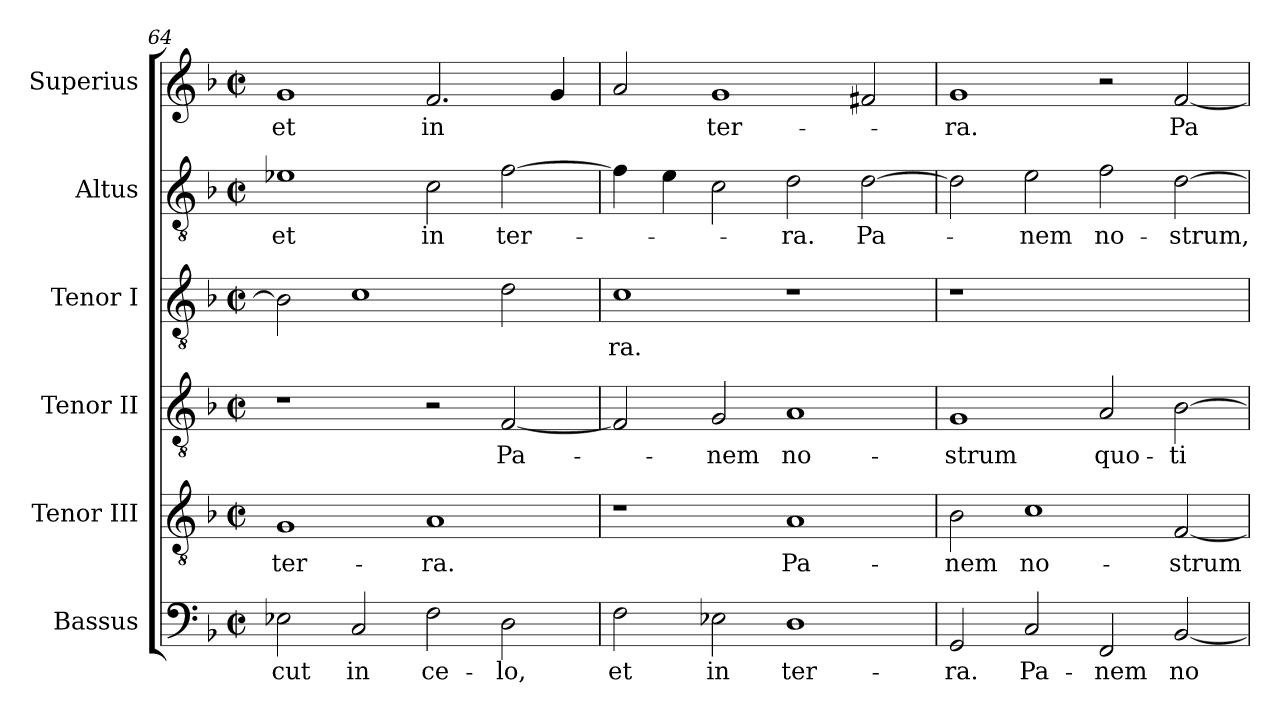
**kern	**text	**kern	**text	**kern	**text	**kern	**text	**kern	**text	**kern	**text
*part6	*part6	*part5	*part5	*part4	*part4	*part3	*part3	*part2	*part2	*part1	*part1
*staff6	*staff6	*staff5	*staff5	*staff4	*staff4	*staff3	*staff3	*staff2	*staff2	*staff1	*staff1
*I"Bassus	*	*I"Tenor III	*	*I"Tenor II	*	*I"Tenor I	*	*I"Altus	*	*I"Superius	*
*I'B.	*	*I'T.	*	*I'T.	*	*I'T.	*	*	*	*I'S.	*
*clefF4	*	*clefGv2	*	*clefGv2	*	*clefGv2	*	*clefGv2	*	*clefG2	*
*	*	*ITrd7c12	*	*ITrd7c12	*	*ITrd7c12	*	*ITrd7c12	*	*	*
*k[b-]	*	*k[b-]	*	*k[b-]	*	*k[b-]	*	*k[b-]	*	*k[b-]	*
*F:	*	*F:	*	*F:	*	*F:	*	*F:	*	*F:	*
*M2/2	*	*M2/2	*	*M2/2	*	*M2/2	*	*M2/2	*	*M2/2	*
*met(c|)	*	*met(c|)	*	*met(c|)	*	*met(c|)	*	*met(c|)	*	*met(c|)	*
=64	=64	=64	=64	=64	=64	=64	=64	=64	=64	=64	=64
!	!LO:LY:b:color=#000000	!	!	!	!	!	!	!	!	!	!
!	!	!	!LO:LY:b:color=#000000	!	!	!	!	!	!	!	!
!	!	!	!	!	!	!	!	!	!LO:LY:b:color=#000000	!	!
!	!	!	!	!	!	!	!	!	!	!	!LO:LY:b:color=#000000
2E-Xi\	-cut	1GGi	ter-	1r	.	2BB-i\]	.	1E-Xi	et	1gi	et
!	!LO:LY:b:color=#000000	!	!	!	!	!	!	!	!	!	!
2Ci/	in	.	.	.	.	1Ci	.	.	.	.	.
!	!LO:LY:b:color=#000000	!	!	!	!	!	!	!	!	!	!
!	!	!	!LO:LY:b:color=#000000	!	!	!	!	!	!	!	!
!	!	!	!	!	!	!	!	!	!LO:LY:b:color=#000000	!	!
!	!	!	!	!	!	!	!	!	!	!	!LO:LY:b:color=#000000
2Fi\	ce-	1AAi	-ra.	2r	.	.	.	2Ci\	in	2.fi/	in
!	!LO:LY:b:color=#000000	!	!	!	!	!	!	!	!	!	!
!	!	!	!	!	!LO:LY:b:color=#000000	!	!	!	!	!	!
!	!	!	!	!	!	!	!	!	!LO:LY:b:color=#000000	!	!
2Di\	-lo,	.	.	[<2FFi/	Pa-	2Di\	.	[>2Fi\	ter-	.	.
.	.	.	.	.	.	.	.	.	.	4gi/	.
!!LO:PB:g=z
=65	=65	=65	=65	=65	=65	=65	=65	=65	=65	=65	=65
!	!LO:LY:b:color=#000000	!	!	!	!	!	!	!	!	!	!
!	!	!	!	!	!	!	!LO:LY:b:color=#000000	!	!	!	!
2Fi\	et	1r	.	2FFi/]	.	1Ci	-ra.	4Fi\]	.	2ai/	.
.	.	.	.	.	.	.	.	4Ei\	.	.	.
!	!LO:LY:b:color=#000000	!	!	!	!	!	!	!	!	!	!
!	!	!	!	!	!LO:LY:b:color=#000000	!	!	!	!	!	!
!	!	!	!	!	!	!	!	!	!	!	!LO:LY:b:color=#000000
2E-Xi\	in	.	.	2GGi/	-nem	.	.	2Ci\	.	1gi	ter-
!	!LO:LY:b:color=#000000	!	!	!	!	!	!	!	!	!	!
!	!	!	!LO:LY:b:color=#000000	!	!	!	!	!	!	!	!
!	!	!	!	!	!LO:LY:b:color=#000000	!	!	!	!	!	!
!	!	!	!	!	!	!	!	!	!LO:LY:b:color=#000000	!	!
1Di	ter-	1AAi	Pa-	1AAi	no-	1r	.	2Di\	-ra.	.	.
!	!	!	!	!	!	!	!	!	!LO:LY:b:color=#000000	!	!
.	.	.	.	.	.	.	.	[>2Di\	Pa-	2f#Xi/	.
=66	=66	=66	=66	=66	=66	=66	=66	=66	=66	=66	=66
!	!LO:LY:b:color=#000000	!	!	!	!	!	!	!	!	!	!
!	!	!	!LO:LY:b:color=#000000	!	!	!	!	!	!	!	!
!	!	!	!	!	!LO:LY:b:color=#000000	!LO:N:vis=1	!	!	!	!	!
!	!	!	!	!	!	!	!	!	!	!	!LO:LY:b:color=#000000
2GGi/	-ra.	2BB-i\	-nem	1GGi	-strum	1r	.	2Di\]	.	1gi	-ra.
!	!LO:LY:b:color=#000000	!	!	!	!	!	!	!	!	!	!
!	!	!	!LO:LY:b:color=#000000	!	!	!	!	!	!	!	!
!	!	!	!	!	!	!	!	!	!LO:LY:b:color=#000000	!	!
2Ci/	Pa-	1Ci	no-	.	.	.	.	2Ei\	-nem	.	.
!	!LO:LY:b:color=#000000	!	!	!	!	!	!	!	!	!	!
!	!	!	!	!	!LO:LY:b:color=#000000	!	!	!	!	!	!
!	!	!	!	!	!	!	!	!	!LO:LY:b:color=#000000	!	!
2FFi/	-nem	.	.	2AAi/	quo-	1ryy	.	2Fi\	no-	2r	.
!	!LO:LY:b:color=#000000	!	!	!	!	!	!	!	!	!	!
!	!	!	!LO:LY:b:color=#000000	!	!	!	!	!	!	!	!
!	!	!	!	!	!LO:LY:b:color=#000000	!	!	!	!	!	!
!	!	!	!	!	!	!	!	!	!LO:LY:b:color=#000000	!	!
!	!	!	!	!	!	!	!	!	!	!	!LO:LY:b:color=#000000
[<2BB-i/	no-	[<2FFi/	-strum	[>2BB-i\	-ti-	.	.	[>2Di\	-strum,	[<2fi/	Pa-
=	=	=	=	=	=	=	=	=	=	=	=
*-	*-	*-	*-	*-	*-	*-	*-	*-	*-	*-	*-
